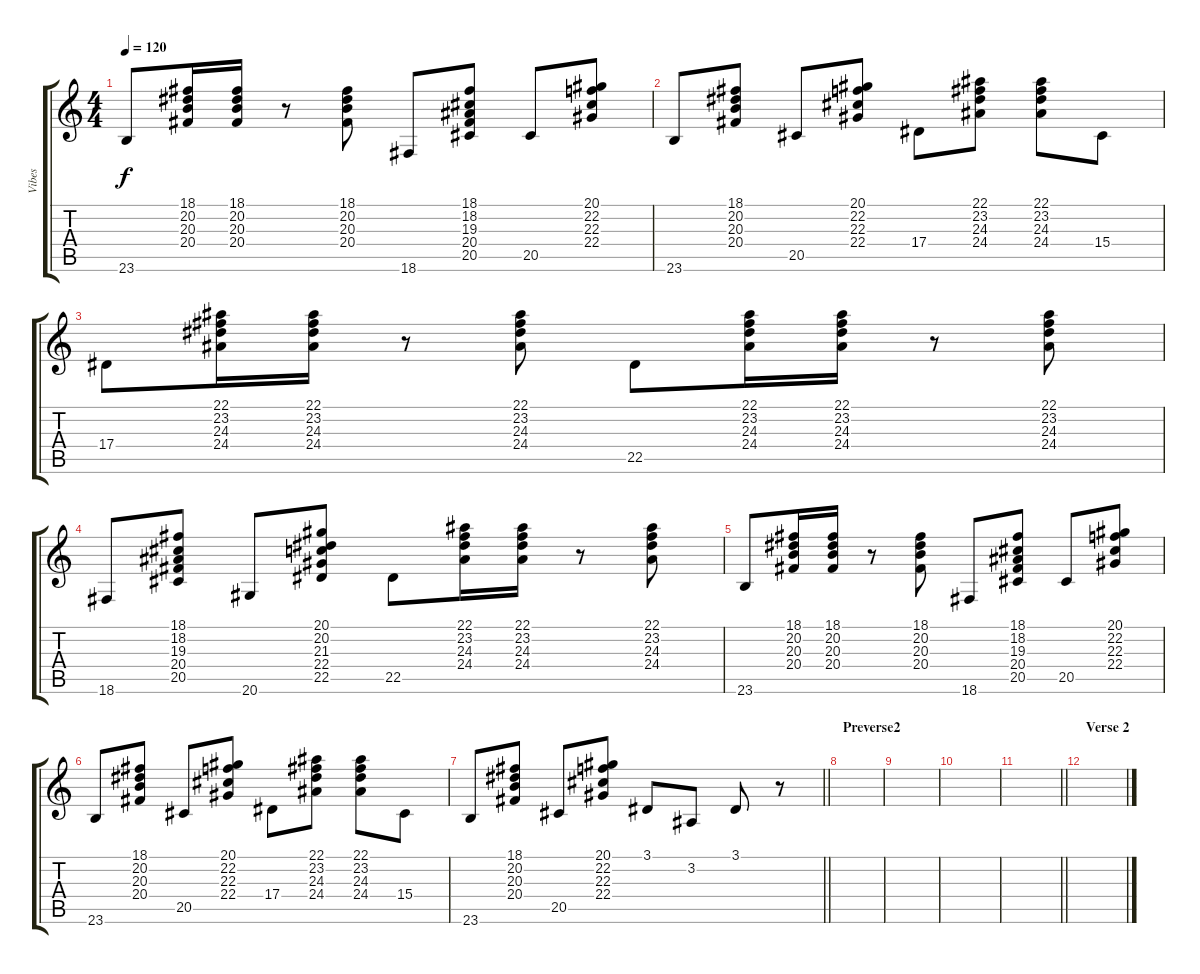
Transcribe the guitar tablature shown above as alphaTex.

\track ("Vibes" "Vibes") {instrument marimba}
\staff {score tabs}
\tuning (C4 G3 Eb3 Bb2 F2 C2) {hide}
\ts (4 4)
\tempo 120
\clef g2
\ks c
23.6.8{dy f} (18.1 20.2 20.3 20.4).16 (18.1 20.2 20.3 20.4).16 r.8 (18.1 20.2 20.3 20.4).8 18.6.8 (18.1 18.2 19.3 20.4 20.5).8 20.5.8 (20.1 22.2 22.3 22.4).8 |
23.6.8 (18.1 20.2 20.3 20.4).8 20.5.8 (20.1 22.2 22.3 22.4).8 17.4.8 (22.1 23.2 24.3 24.4).8 (22.1 23.2 24.3 24.4).8 15.4.8 |
17.4.8 (22.1 23.2 24.3 24.4).16 (22.1 23.2 24.3 24.4).16 r.8 (22.1 23.2 24.3 24.4).8 22.5.8 (22.1 23.2 24.3 24.4).16 (22.1 23.2 24.3 24.4).16 r.8 (22.1 23.2 24.3 24.4).8 |
18.6.8 (18.1 18.2 19.3 20.4 20.5).8 20.6.8 (20.1 20.2 21.3 22.4 22.5).8 22.5.8 (22.1 23.2 24.3 24.4).16 (22.1 23.2 24.3 24.4).16 r.8 (22.1 23.2 24.3 24.4).8 |
23.6.8 (18.1 20.2 20.3 20.4).16 (18.1 20.2 20.3 20.4).16 r.8 (18.1 20.2 20.3 20.4).8 18.6.8 (18.1 18.2 19.3 20.4 20.5).8 20.5.8 (20.1 22.2 22.3 22.4).8 |
23.6.8 (18.1 20.2 20.3 20.4).8 20.5.8 (20.1 22.2 22.3 22.4).8 17.4.8 (22.1 23.2 24.3 24.4).8 (22.1 23.2 24.3 24.4).8 15.4.8 |
\barLineRight lightlight
23.6.8 (18.1 20.2 20.3 20.4).8 20.5.8 (20.1 22.2 22.3 22.4).8 3.1.8 3.2.8 3.1.8 r.8 |
\section ("" "Preverse2")
|
|
|
\barLineRight lightlight
|
\section ("" "Verse 2")
